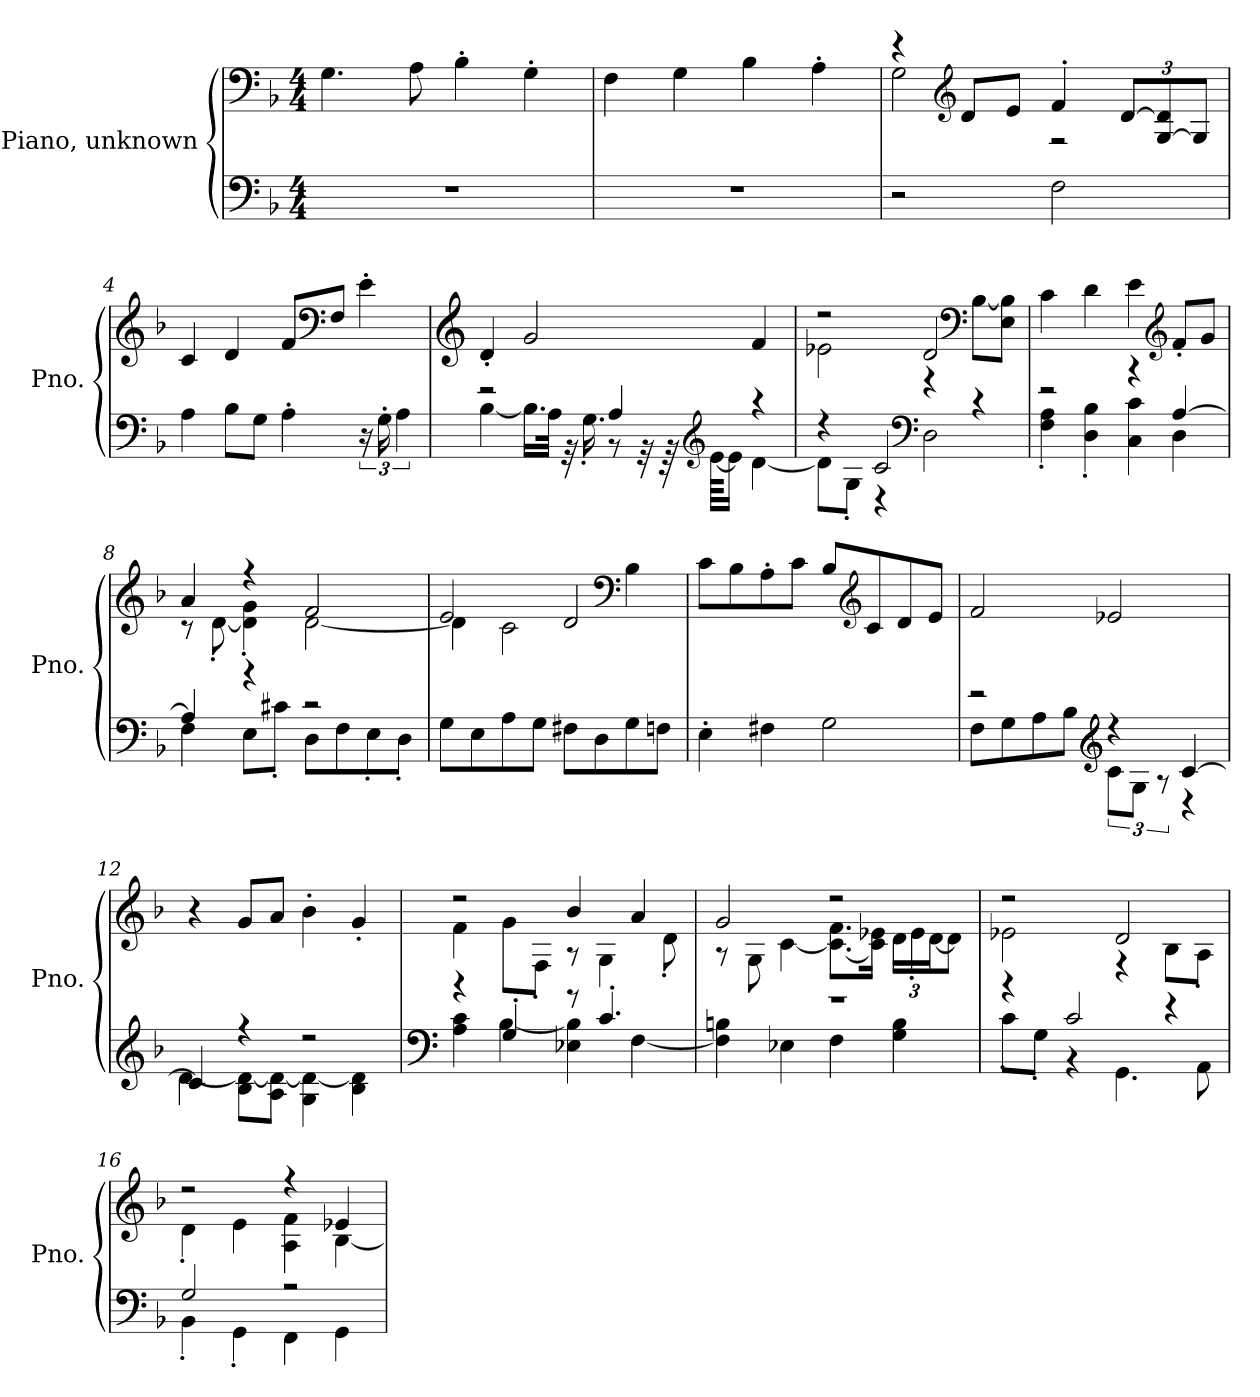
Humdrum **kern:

**kern	**kern
*part1	*part1
*staff2	*staff1
*I"Piano, unknown	*
*I'Pno.	*
*clefF4	*clefF4
*k[b-]	*k[b-]
*M4/4	*M4/4
*MM174	*MM174
=1	=1
1r	4.G\
.	8A\
.	4B-'\
.	4G'\
=2	=2
1r	4F\
.	4G\
.	4B-\
.	4A'\
=3	=3
*	*^
2r	4r	2G\
*	*clefG2	*
.	8d/L	.
.	8e/J	.
2F\	4f'/	2r
*	*Xbrackettup	*
.	[12d/L	.
.	[12G/ 12d/]	.
.	12G/J]	.
*	*v	*v
=4	=4
4A\	4c/
8B-\L	4d/
8G\J	.
4A'\	8f/L
*	*clefF4
.	8F/J
24r	4e'\
24G'\	.
6A\	.
!!LO:LB:g=z
=5	=5
*	*clefG2
*^	*
2r	[4B-\	4d'/
.	16.B-\LL]	2g/
.	32A\JJk	.
.	32r	.
.	16.G'\	.
4A/	8r	.
.	32r	.
.	64r	.
*clefG2	*	*
.	[64e\KKLL	.
.	16e\JJ]	.
4r	[4d\	4f/
=6	=6	=6
*	*	*^
4r	8d\L]	2r	2e-X\
.	8G'\J	.	.
2c/	4r	.	.
*clefF4	*	*	*
.	2D\	2d/	4r
*	*	*clefF4	*
4r	.	.	[8B-\L
.	.	.	8E\ 8B-\]J
*	*	*v	*v
=7	=7	=7
2r	4F\' 4A\'	4c\
.	4D\' 4B-\'	4d\
4r	4C\ 4c\	4e\
*	*	*clefG2
[4A/	4D\	8f'/L
.	.	8g/J
!!LO:LB:g=z
=8	=8	=8
*	*	*^
4A/]	4F\	4a/	8r
.	.	.	[8d'\
4r	8E\L	4r	4d\]' 4g\'
.	8c#X'\J	.	.
2r	8D\L	2f/	[2d\
.	8F\	.	.
.	8E'\	.	.
.	8D'\J	.	.
*v	*v	*	*
=9	=9	=9
8G\L	2e/	4d\]
8E\	.	.
8A\	.	2c\
8G\J	.	.
8F#X\L	2d/	.
8D\	.	.
*	*clefF4	*
8G\	.	4B-\
8Fn\J	.	.
*	*v	*v
=10	=10
4E'\	8c\L
.	8B-\
4F#X\	8A'\
.	8c\J
2G\	8B-/L
*	*clefG2
.	8c/
.	8d/
.	8e/J
=11	=11
*^	*
2r	8F\L	2f/
.	8G\	.
.	8A\	.
.	8B-\J	.
*clefG2	*	*
4r	12c\L	2e-X/
.	12G\J	.
.	12r	.
[4c/	4r	.
!!LO:LB:g=z
=12	=12	=12
4c/]	[4d\	4r
4r	8B-\ 8d\_L	8g/L
.	8A\ 8d\_J	8a/J
2r	4G\ 4d\_	4b-'\
.	4B-\ 4d\]	4g'/
=13	=13	=13
*clefF4	*	*
*	*	*^
4r	4A\ 4c\	2r	4f\
4G'/	[4B-\	.	8g\L
.	.	.	8F'\J
8r	4E-X\ 4B-\]	4b-/	8r
4.c'/	.	.	4G\
.	[4F\	4a/	.
.	.	.	8d'\
=14	=14	=14	=14
1r	4F\] 4Bn\	2g/	8r
.	.	.	8G\
.	4E-X\	.	[4c\
.	4F\	2r	8.c\_ 8.f\L
.	.	.	16c\] 16e-X\Jk
.	4G\ 4B\	.	24d\LL
.	.	.	24e-'\
.	.	.	[24d\J
.	.	.	8d\J]
=15	=15	=15	=15
4r	8c'\L	2r	2e-X\
.	8G'\J	.	.
2c/	4r	.	.
.	4.GG\	2d/	4r
4r	.	.	8B-\L
.	8AA\	.	8A'\J
=16	=16	=16	=16
2G/	4BB-'\	2r	4d'\
.	4GG'\	.	4e\
2r	4FF\	4r	4A\ 4f\
.	4GG\	4e-X/	[4B-\
*v	*v	*	*
*	*v	*v
=	=
*-	*-
